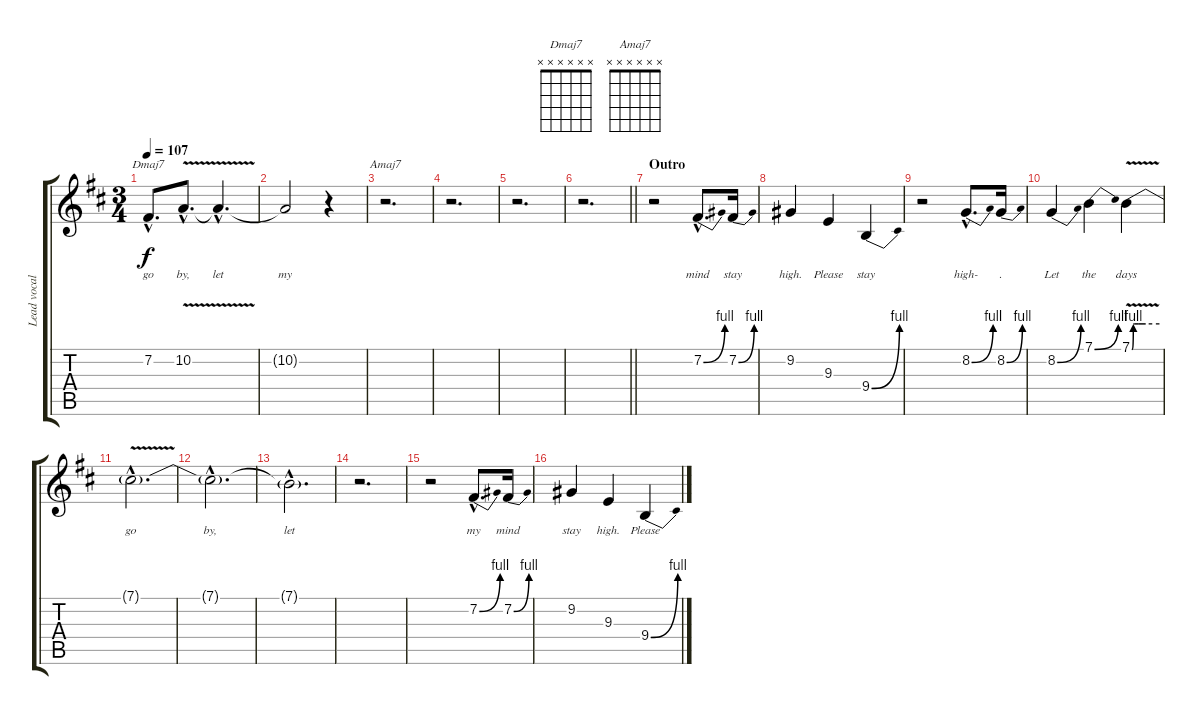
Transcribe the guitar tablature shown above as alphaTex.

\track ("Lead vocal" "Lead vocal") {instrument flute}
\staff {score tabs}
\tuning (E4 B3 G3 D3 A2 E2) {hide}
\chord ("Dmaj7" x x x x x x)
\chord ("Amaj7" x x x x x x)
\ts (3 4)
\tempo 107
\clef g2
\ks d
7.2{hac}.8{d ch "Dmaj7" lyrics (0 "go") lyrics (1 "") lyrics (2 "") lyrics (3 "") lyrics (4 "") dy f} 10.2{v hac}.8{d lyrics (0 "by,") lyrics (1 "") lyrics (2 "") lyrics (3 "") lyrics (4 "")} 10.2{hac t}.4{d lyrics (0 "let") lyrics (1 "") lyrics (2 "") lyrics (3 "") lyrics (4 "")} |
10.2{t}.2{lyrics (0 "my") lyrics (1 "") lyrics (2 "") lyrics (3 "") lyrics (4 "")} r.4 |
r.2{d ch "Amaj7"} |
r.2{d} |
r.2{d} |
\barLineRight lightlight
r.2{d} |
\section ("" "Outro")
r.2 7.2{be (bend 0 0 60 4) hac}.8{d lyrics (0 "mind") lyrics (1 "") lyrics (2 "") lyrics (3 "") lyrics (4 "")} 7.2{be (bend 0 0 60 4)}.16{lyrics (0 "stay") lyrics (1 "") lyrics (2 "") lyrics (3 "") lyrics (4 "")} |
9.2.4{lyrics (0 "high.") lyrics (1 "") lyrics (2 "") lyrics (3 "") lyrics (4 "")} 9.3.4{lyrics (0 "Please") lyrics (1 "") lyrics (2 "") lyrics (3 "") lyrics (4 "")} 9.4{be (bend 0 0 60 4)}.4{lyrics (0 "stay") lyrics (1 "") lyrics (2 "") lyrics (3 "") lyrics (4 "")} |
r.2 8.2{be (bend 0 0 60 4) hac}.8{d lyrics (0 "high-") lyrics (1 "") lyrics (2 "") lyrics (3 "") lyrics (4 "")} 8.2{be (bend 0 0 60 4)}.16{lyrics (0 ".") lyrics (1 "") lyrics (2 "") lyrics (3 "") lyrics (4 "")} |
8.2{be (bend 0 0 60 4)}.4{lyrics (0 "Let") lyrics (1 "") lyrics (2 "") lyrics (3 "") lyrics (4 "")} 7.1{be (bend 0 0 60 4)}.4{lyrics (0 "the") lyrics (1 "") lyrics (2 "") lyrics (3 "") lyrics (4 "")} 7.1{be (custom 0 0 3 4 5 4 15 4 30 4 60 4) v}.4{lyrics (0 "days") lyrics (1 "") lyrics (2 "") lyrics (3 "") lyrics (4 "")} |
7.1{hac t}.2{d lyrics (0 "go") lyrics (1 "") lyrics (2 "") lyrics (3 "") lyrics (4 "")} |
7.1{hac t}.2{d lyrics (0 "by,") lyrics (1 "") lyrics (2 "") lyrics (3 "") lyrics (4 "")} |
7.1{hac t}.2{d lyrics (0 "let") lyrics (1 "") lyrics (2 "") lyrics (3 "") lyrics (4 "")} |
r.2{d} |
r.2 7.2{be (bend 0 0 60 4) hac}.8{d lyrics (0 "my") lyrics (1 "") lyrics (2 "") lyrics (3 "") lyrics (4 "")} 7.2{be (bend 0 0 60 4)}.16{lyrics (0 "mind") lyrics (1 "") lyrics (2 "") lyrics (3 "") lyrics (4 "")} |
9.2.4{lyrics (0 "stay") lyrics (1 "") lyrics (2 "") lyrics (3 "") lyrics (4 "")} 9.3.4{lyrics (0 "high.") lyrics (1 "") lyrics (2 "") lyrics (3 "") lyrics (4 "")} 9.4{be (bend 0 0 60 4)}.4{lyrics (0 "Please") lyrics (1 "") lyrics (2 "") lyrics (3 "") lyrics (4 "")}
